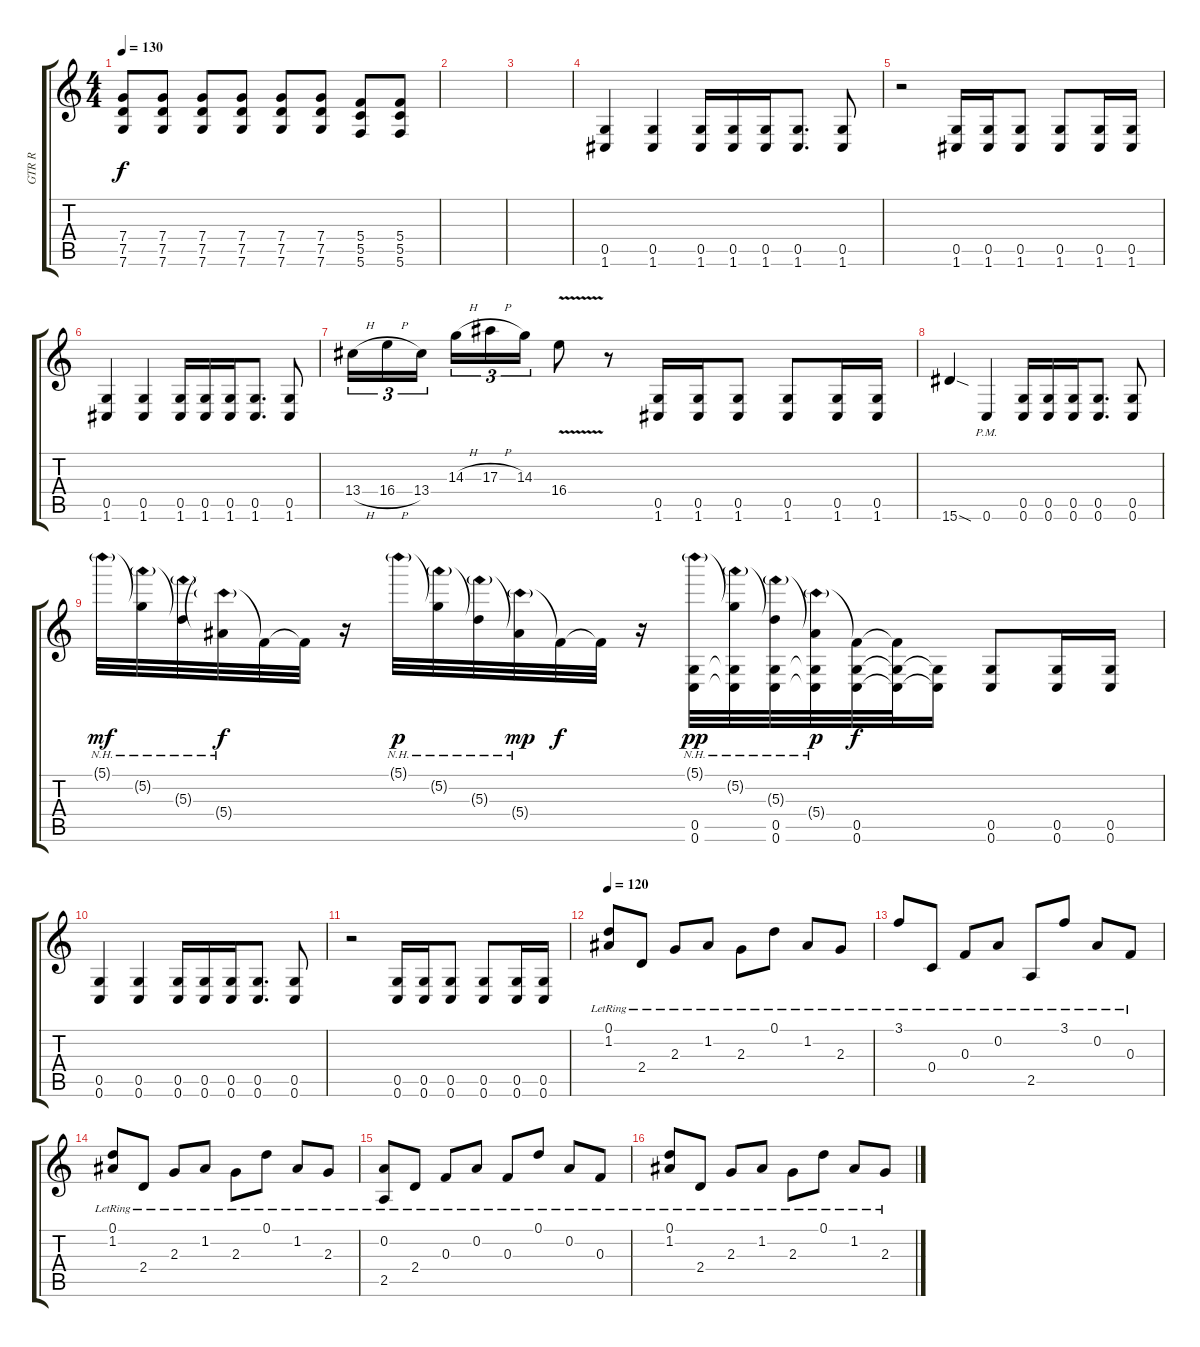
\track ("GTR R" "GTR R") {instrument distortionguitar}
\staff {score tabs}
\tuning (D4 A3 F3 C3 G2 C2) {hide}
\ts (4 4)
\tempo 130
\clef g2
\ks c
(7.4 7.5 7.6).8{dy f} (7.4 7.5 7.6).8 (7.4 7.5 7.6).8 (7.4 7.5 7.6).8 (7.4 7.5 7.6).8 (7.4 7.5 7.6).8 (5.4 5.5 5.6).8 (5.4 5.5 5.6).8 |
|
|
(0.5 1.6).4 (0.5 1.6).4 (0.5 1.6).16 (0.5 1.6).16 (0.5 1.6).16 (0.5 1.6).8{d} (0.5 1.6).8 |
r.2 (0.5 1.6).16 (0.5 1.6).16 (0.5 1.6).8 (0.5 1.6).8 (0.5 1.6).16 (0.5 1.6).16 |
(0.5 1.6).4 (0.5 1.6).4 (0.5 1.6).16 (0.5 1.6).16 (0.5 1.6).16 (0.5 1.6).8{d} (0.5 1.6).8 |
13.4{h}.16{tu (3 2)} 16.4{h}.16{tu (3 2)} 13.4.16{tu (3 2) beam splitsecondary} 14.3{h}.16{tu (3 2)} 17.3{h}.16{tu (3 2)} 14.3.16{tu (3 2)} 16.4{v}.8 r.8 (0.5 1.6).16 (0.5 1.6).16 (0.5 1.6).8 (0.5 1.6).8 (0.5 1.6).16 (0.5 1.6).16 |
15.6{sod}.4 0.6{pm}.4 (0.5 0.6).16 (0.5 0.6).16 (0.5 0.6).16 (0.5 0.6).8{d} (0.5 0.6).8 |
5.1{nh g}.32{dy mf} (5.1{t} 5.2{nh g}).32 (5.2{t} 5.3{nh g}).32 (5.3{t} 5.4{nh g}).32{dy f} 5.4{t}.32 5.4{t}.32 r.16 5.1{nh g}.32{dy p} (5.1{t} 5.2{nh g}).32 (5.2{t} 5.3{nh g}).32 (5.3{t} 5.4{nh g}).32{dy mp} 5.4{t}.32{dy f} 5.4{t}.32 r.16 (5.1{nh g} 0.5 0.6).32{dy pp} (5.1{t} 5.2{nh g} 0.5{t} 0.6{t}).32 (5.2{t} 5.3{nh g} 0.5 0.6).32 (5.3{t} 5.4{nh g} 0.5{t} 0.6{t}).32{dy p} (5.4{t} 0.5 0.6).32{dy f} (5.4{t} 0.5{t} 0.6{t}).32 (0.5{t} 0.6{t}).16 (0.5 0.6).8 (0.5 0.6).16 (0.5 0.6).16 |
(0.5 0.6).4 (0.5 0.6).4 (0.5 0.6).16 (0.5 0.6).16 (0.5 0.6).16 (0.5 0.6).8{d} (0.5 0.6).8 |
r.2 (0.5 0.6).16 (0.5 0.6).16 (0.5 0.6).8 (0.5 0.6).8 (0.5 0.6).16 (0.5 0.6).16 |
\tempo 120
(0.1 1.2{lr}).8{volume 13 balance 8 instrument electricguitarclean} 2.4{lr}.8 2.3{lr}.8 1.2{lr}.8 2.3{lr}.8 0.1{lr}.8 1.2{lr}.8 2.3{lr}.8 |
3.1{lr}.8 0.4{lr}.8 0.3{lr}.8 0.2{lr}.8 2.5{lr}.8 3.1{lr}.8 0.2{lr}.8 0.3{lr}.8 |
(0.1 1.2{lr}).8 2.4{lr}.8 2.3{lr}.8 1.2{lr}.8 2.3{lr}.8 0.1{lr}.8 1.2{lr}.8 2.3{lr}.8 |
(0.2{lr} 2.5{lr}).8 2.4{lr}.8 0.3{lr}.8 0.2{lr}.8 0.3{lr}.8 0.1{lr}.8 0.2{lr}.8 0.3{lr}.8 |
(0.1{lr} 1.2{lr}).8 2.4{lr}.8 2.3{lr}.8 1.2{lr}.8 2.3{lr}.8 0.1{lr}.8 1.2{lr}.8 2.3{lr}.8
